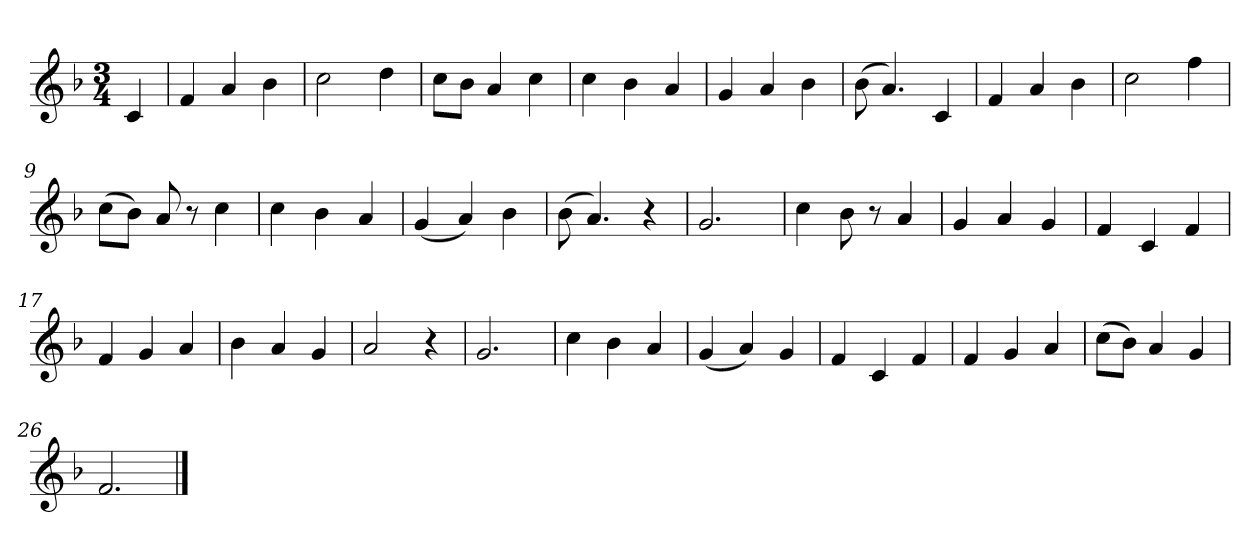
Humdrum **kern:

**kern
*part1
*staff1
*k[b-]
*M3/4
*MM120
=
4c
=1
4f
4a
4b-
=2
2cc
4dd
=3
8ccL
8b-J
4a
4cc
=4
4cc
4b-
4a
=5
4g
4a
4b-
=6
(8b-
4.a)
4c
=7
4f
4a
4b-
=8
2cc
4ff
=9
(8ccL
8b-J)
8a
8r
4cc
=10
4cc
4b-
4a
=11
(4g
4a)
4b-
=12
(8b-
4.a)
4r
=13
2.g
=14
4cc
8b-
8r
4a
=15
4g
4a
4g
=16
4f
4c
4f
=17
4f
4g
4a
=18
4b-
4a
4g
=19
2a
4r
=20
2.g
=21
4cc
4b-
4a
=22
(4g
4a)
4g
=23
4f
4c
4f
=24
4f
4g
4a
=25
(8ccL
8b-J)
4a
4g
=26
2.f
==
*-
